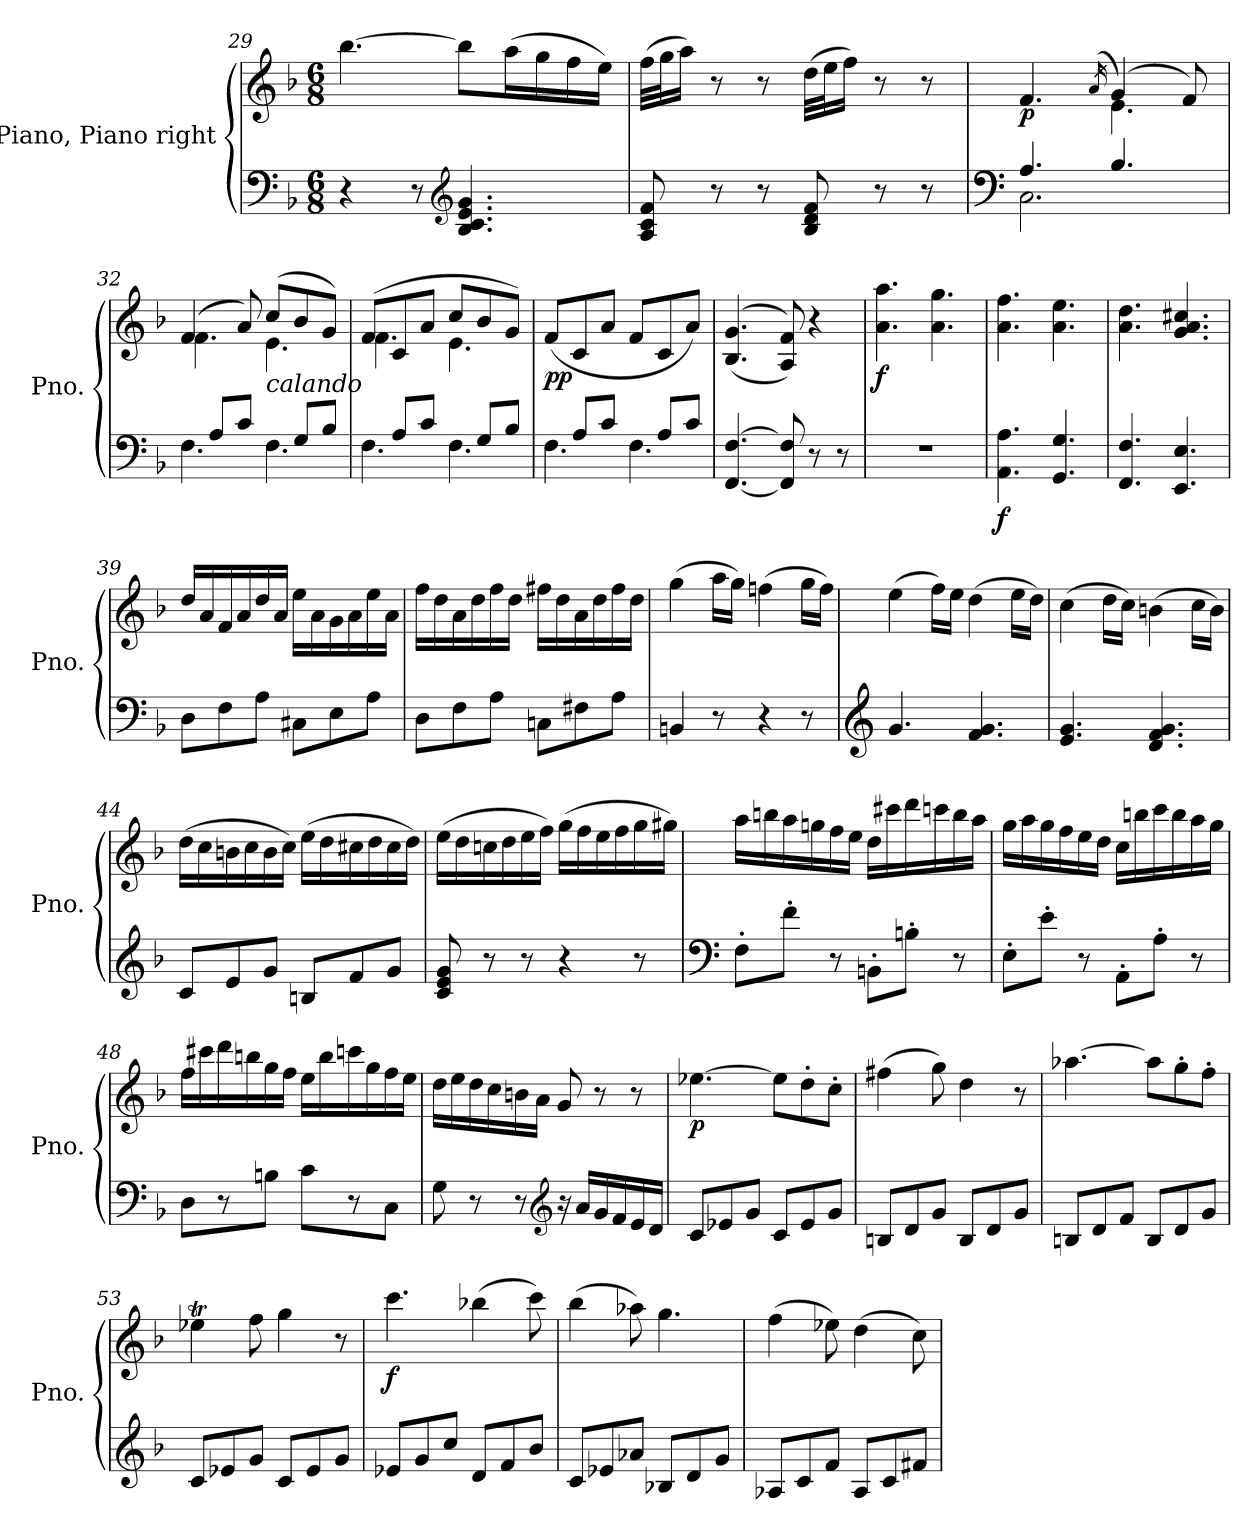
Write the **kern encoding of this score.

**kern	**kern	**dynam
*part1	*part1	*part1
*staff2	*staff1	*staff1/2
*I"Piano, Piano right	*	*
*I'Pno.	*	*
*clefF4	*clefG2	*
*k[b-]	*k[b-]	*
*M6/8	*M6/8	*
=29	=29	=29
4r	[4.bb-\	.
8r	.	.
*clefG2	*	*
4.B-/ 4.c/ 4.e/ 4.g/	8bb-\L]	.
.	(>16aa\L	.
.	16gg\	.
.	16ff\	.
.	16ee\JJ)	.
=30	=30	=30
8A/ 8c/ 8f/	(>32ff\LLL	.
.	32gg\J	.
.	16aa\JJ)	.
8r	8r	.
8r	8r	.
8B-/ 8d/ 8f/	(>32dd\LLL	.
.	32ee\J	.
.	16ff\JJ)	.
8r	8r	.
8r	8r	.
=31	=31	=31
*clefF4	*	*
*^	*^	*
!	!	!	!	!LO:DY:b
4.A/	2.C\	4.f/	4.ryy	p
.	.	(>16qa/	.	.
4.B-/	.	(>4g/)	4.e\	.
.	.	8f/)	.	.
=32	=32	=32	=32	=32
8ryy	4.F\	(>4f/	4.f\	.
8A/L	.	.	.	.
8c/J	.	8a/)	.	.
!	!	!LO:TX:b:i:t=calando	!	!
8ryy	4.F\	(>8cc/L	4.e\	.
8G/L	.	8b-/	.	.
8B-/J	.	8g/J)	.	.
=33	=33	=33	=33	=33
8ryy	4.F\	(>8f/L	4.f\	.
8A/L	.	8c/	.	.
8c/J	.	8a/J	.	.
8ryy	4.F\	8cc/L	4.e\	.
8G/L	.	8b-/	.	.
8B-/J	.	8g/J)	.	.
*	*	*v	*v	*
=34	=34	=34	=34
!	!	!	!LO:DY:b
8ryy	4.F\	(<8f/L	pp
8A/L	.	8c/	.
8c/J	.	8a/J	.
8ryy	4.F\	8f/L	.
8A/L	.	8c/	.
8c/J	.	8a/J)	.
*v	*v	*	*
=35	=35	=35
[4.FF/ [4.F/	(>(<4.B-/ 4.g/	.
8FF/] 8F/]	8A/ 8f/))	.
8r	4r	.
8r	.	.
=36	=36	=36
!	!	!LO:DY:b
2.r	4.a\ 4.aa\	f
.	4.a\ 4.gg\	.
=37	=37	=37
!	!	!LO:DY:b=2
4.AA\ 4.A\	4.a\ 4.ff\	f
4.GG/ 4.G/	4.a\ 4.ee\	.
=38	=38	=38
4.FF/ 4.F/	4.a\ 4.dd\	.
4.EE/ 4.E/	4.g/ 4.a/ 4.cc#X/	.
=39	=39	=39
8D\L	16dd/LL	.
.	16a/	.
8F\	16f/	.
.	16a/	.
8A\J	16dd/	.
.	16a/JJ	.
8C#X\L	16ee\LL	.
.	16a\	.
8E\	16g\	.
.	16a\	.
8A\J	16ee\	.
.	16a\JJ	.
=40	=40	=40
8D\L	16ff\LL	.
.	16dd\	.
8F\	16a\	.
.	16dd\	.
8A\J	16ff\	.
.	16dd\JJ	.
8Cn\L	16ff#X\LL	.
.	16dd\	.
8F#X\	16a\	.
.	16dd\	.
8A\J	16ff#\	.
.	16dd\JJ	.
=41	=41	=41
4BBn/	(>4gg\	.
8r	16aa\LL	.
.	16gg\JJ)	.
4r	(>4ffn\	.
8r	16gg\LL	.
.	16ff\JJ)	.
=42	=42	=42
*clefG2	*	*
4.g/	(>4ee\	.
.	16ff\LL)	.
.	16ee\JJ	.
4.f/ 4.g/	(>4dd\	.
.	16ee\LL	.
.	16dd\JJ)	.
=43	=43	=43
4.e/ 4.g/	(>4cc\	.
.	16dd\LL	.
.	16cc\JJ)	.
4.d/ 4.f/ 4.g/	(>4bn\	.
.	16cc\LL	.
.	16b\JJ)	.
=44	=44	=44
8c/L	(>16dd\LL	.
.	16cc\	.
8e/	16bn\	.
.	16cc\	.
8g/J	16b\	.
.	16cc\JJ)	.
8Bn/L	(>16ee\LL	.
.	16dd\	.
8f/	16cc#X\	.
.	16dd\	.
8g/J	16cc#\	.
.	16dd\JJ)	.
=45	=45	=45
8c/ 8e/ 8g/	(>16ee\LL	.
.	16dd\	.
8r	16ccn\	.
.	16dd\	.
8r	16ee\	.
.	16ff\JJ)	.
4r	(>16gg\LL	.
.	16ff\	.
.	16ee\	.
.	16ff\	.
8r	16gg\	.
.	16gg#X\JJ)	.
=46	=46	=46
*clefF4	*	*
8F'\L	16aa\LL	.
.	16bbn\	.
8f'\J	16aa\	.
.	16ggn\	.
8r	16ff\	.
.	16ee\JJ	.
8BBn'\L	16dd\LL	.
.	16ccc#X\	.
8Bn'\J	16ddd\	.
.	16cccn\	.
8r	16bb\	.
.	16aa\JJ	.
=47	=47	=47
8E'\L	16gg\LL	.
.	16aa\	.
8e'\J	16gg\	.
.	16ff\	.
8r	16ee\	.
.	16dd\JJ	.
8AA'\L	16cc\LL	.
.	16bbn\	.
8A'\J	16ccc\	.
.	16bb\	.
8r	16aa\	.
.	16gg\JJ	.
=48	=48	=48
8D\L	16ff\LL	.
.	16ccc#X\	.
8r	16ddd\	.
.	16bbn\	.
8Bn\J	16gg\	.
.	16ff\JJ	.
8c\L	16ee\LL	.
.	16bb\	.
8r	16cccn\	.
.	16gg\	.
8C\J	16ff\	.
.	16ee\JJ	.
=49	=49	=49
8G\	16dd\LL	.
.	16ee\	.
8r	16dd\	.
.	16cc\	.
8r	16bn\	.
.	16a\JJ	.
*clefG2	*	*
16r	8g/	.
16a/LL	.	.
16g/	8r	.
16f/	.	.
16e/	8r	.
16d/JJ	.	.
=50	=50	=50
!	!	!LO:DY:b
8c/L	[4.ee-X\	p
8e-X/	.	.
8g/J	.	.
8c/L	8ee-\L]	.
8e-/	8dd'\	.
8g/J	8cc'\J	.
=51	=51	=51
8Bn/L	(>4ff#X\	.
8d/	.	.
8g/J	8gg\)	.
8B/L	4dd\	.
8d/	.	.
8g/J	8r	.
=52	=52	=52
8Bn/L	[4.aa-X\	.
8d/	.	.
8f/J	.	.
8B/L	8aa-\L]	.
8d/	8gg'\	.
8g/J	8ff'\J	.
=53	=53	=53
8c/L	4ee-XT\	.
8e-X/	.	.
8g/J	8ff\	.
8c/L	4gg\	.
8e-/	.	.
8g/J	8r	.
=54	=54	=54
!	!	!LO:DY:b
8e-X/L	4.ccc\	f
8g/	.	.
8cc/J	.	.
8d/L	(>4bb-X\	.
8f/	.	.
8b-/J	8ccc\)	.
=55	=55	=55
8c/L	(>4bb-\	.
8e-X/	.	.
8a-X/J	8aa-X\)	.
8B-X/L	4.gg\	.
8d/	.	.
8g/J	.	.
=56	=56	=56
8A-X/L	(>4ff\	.
8c/	.	.
8f/J	8ee-X\)	.
8A-/L	(>4dd\	.
8c/	.	.
8f#X/J	8cc\)	.
=	=	=
*-	*-	*-
